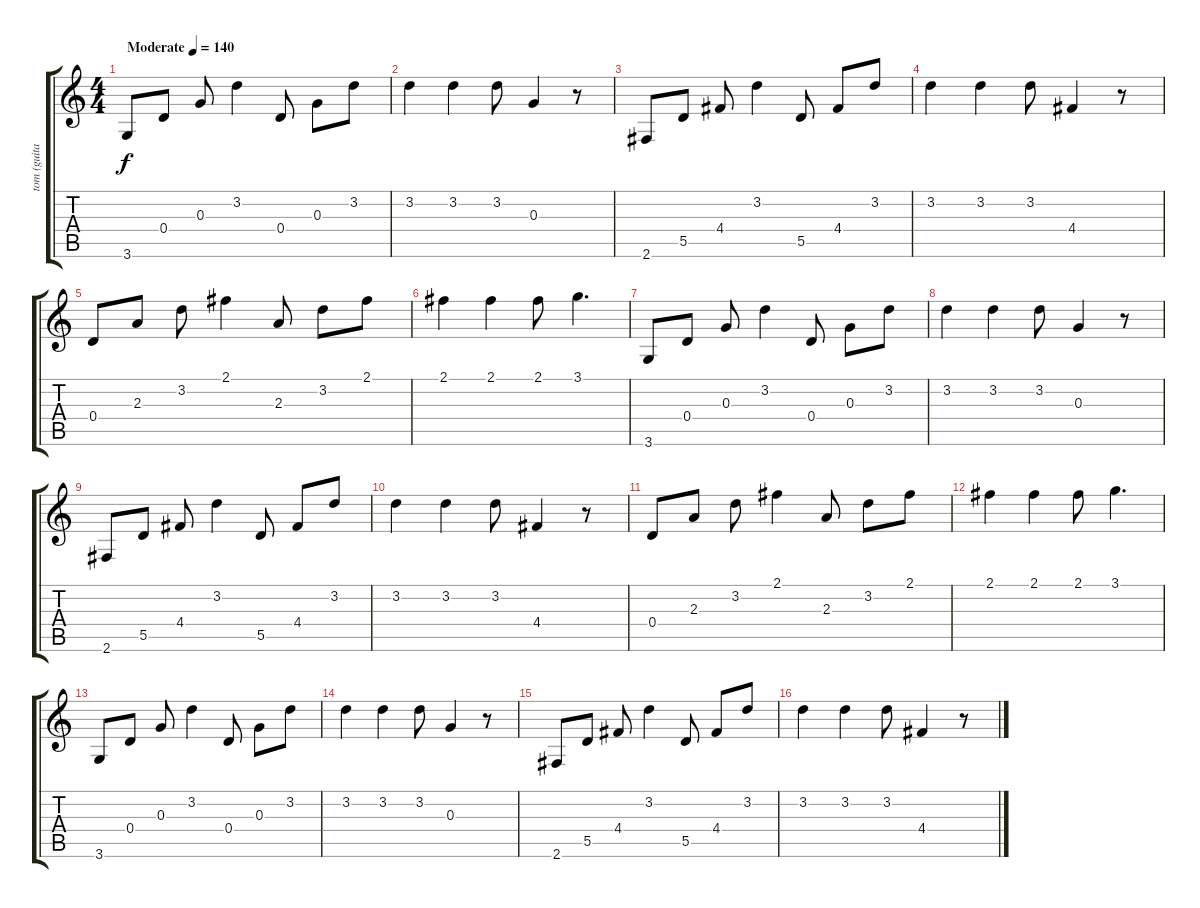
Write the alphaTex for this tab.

\track ("tom (guitar)" "tom (guita") {instrument acousticguitarsteel}
\staff {score tabs}
\tuning (E4 B3 G3 D3 A2 E2) {hide}
\ts (4 4)
\tempo (140 "Moderate")
\clef g2
\ks c
3.6.8{dy f instrument acousticguitarsteel} 0.4.8 0.3.8 3.2.4 0.4.8 0.3.8 3.2.8 |
3.2.4 3.2.4 3.2.8 0.3.4 r.8 |
2.6.8 5.5.8 4.4.8 3.2.4 5.5.8 4.4.8 3.2.8 |
3.2.4 3.2.4 3.2.8 4.4.4 r.8 |
0.4.8 2.3.8 3.2.8 2.1.4 2.3.8 3.2.8 2.1.8 |
2.1.4 2.1.4 2.1.8 3.1.4{d} |
3.6.8 0.4.8 0.3.8 3.2.4 0.4.8 0.3.8 3.2.8 |
3.2.4 3.2.4 3.2.8 0.3.4 r.8 |
2.6.8 5.5.8 4.4.8 3.2.4 5.5.8 4.4.8 3.2.8 |
3.2.4 3.2.4 3.2.8 4.4.4 r.8 |
0.4.8 2.3.8 3.2.8 2.1.4 2.3.8 3.2.8 2.1.8 |
2.1.4 2.1.4 2.1.8 3.1.4{d} |
3.6.8 0.4.8 0.3.8 3.2.4 0.4.8 0.3.8 3.2.8 |
3.2.4 3.2.4 3.2.8 0.3.4 r.8 |
2.6.8 5.5.8 4.4.8 3.2.4 5.5.8 4.4.8 3.2.8 |
3.2.4 3.2.4 3.2.8 4.4.4 r.8
